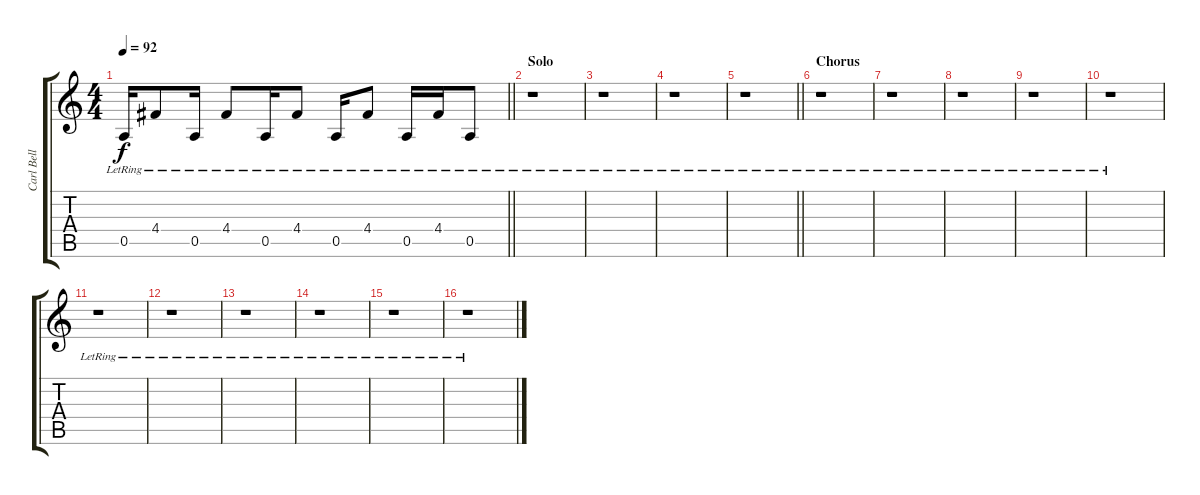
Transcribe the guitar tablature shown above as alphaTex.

\track ("Carl Bell (Rhythm Guitar)" "Carl Bell ") {instrument electricguitarclean}
\staff {score tabs}
\tuning (E4 B3 G3 D3 A2 E2) {hide}
\ts (4 4)
\tempo 92
\clef g2
\barLineRight lightlight
\ks c
0.5{lr}.16{dy f} 4.4{lr}.8 0.5{lr}.16 4.4{lr}.8 0.5{lr}.16 4.4{lr}.8 0.5{lr}.16 4.4{lr}.8 0.5{lr}.16 4.4{lr}.16 0.5{lr}.8 |
\section ("" "Solo")
r.1 |
r.1 |
r.1 |
\barLineRight lightlight
r.1 |
\section ("" "Chorus")
r.1 |
r.1 |
r.1 |
r.1 |
r.1 |
r.1 |
r.1 |
r.1 |
r.1 |
r.1 |
r.1
